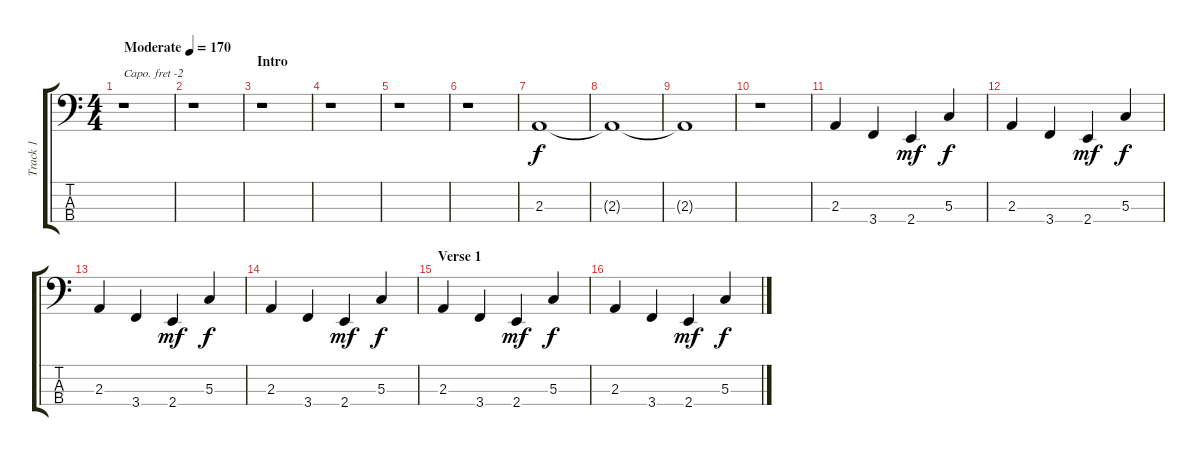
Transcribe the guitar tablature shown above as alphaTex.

\track ("Track 1" "Track 1") {instrument electricbasspick}
\staff {score tabs}
\capo -2
\tuning (G2 D2 A1 E1) {hide}
\ts (4 4)
\tempo (170 "Moderate")
\clef f4
\ks c
r.1{dy f instrument electricbasspick} |
r.1 |
\section ("" "Intro")
r.1 |
r.1 |
r.1 |
r.1 |
2.3.1 |
2.3{t}.1 |
2.3{t}.1 |
r.1 |
2.3.4 3.4.4 2.4.4{dy mf} 5.3.4{dy f} |
2.3.4 3.4.4 2.4.4{dy mf} 5.3.4{dy f} |
2.3.4 3.4.4 2.4.4{dy mf} 5.3.4{dy f} |
2.3.4 3.4.4 2.4.4{dy mf} 5.3.4{dy f} |
\section ("" "Verse 1")
2.3.4 3.4.4 2.4.4{dy mf} 5.3.4{dy f} |
2.3.4 3.4.4 2.4.4{dy mf} 5.3.4{dy f}
